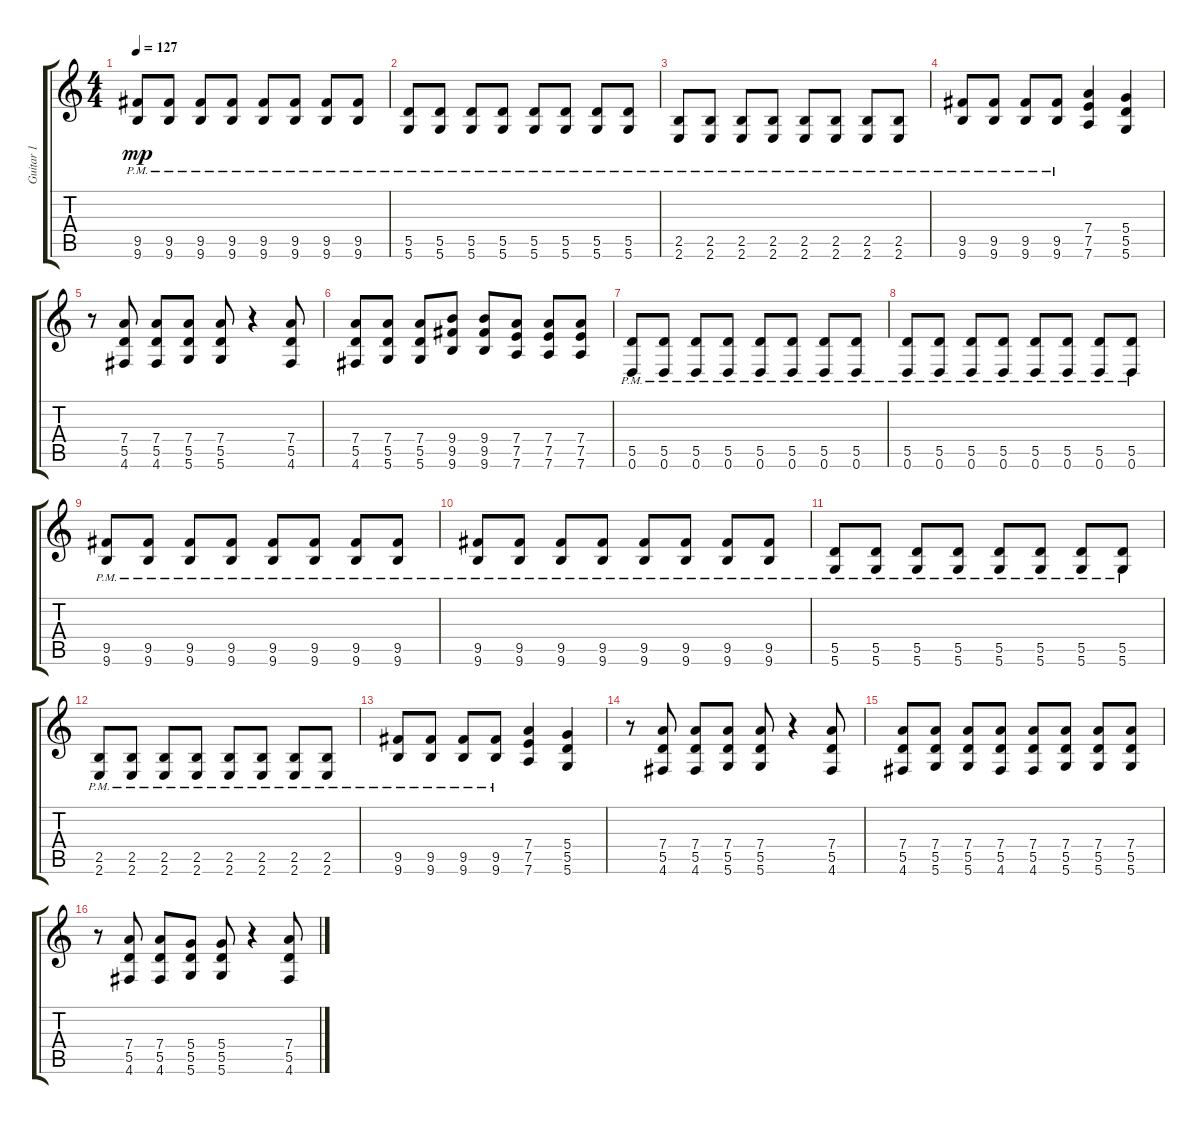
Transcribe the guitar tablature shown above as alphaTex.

\track ("Guitar 1" "Guitar 1") {instrument distortionguitar}
\staff {score tabs}
\tuning (E4 B3 G3 D3 A2 D2) {hide}
\ts (4 4)
\tempo 127
\clef g2
\ks c
(9.5{pm} 9.6).8{dy mp} (9.5{pm} 9.6).8 (9.5{pm} 9.6).8 (9.5{pm} 9.6).8 (9.5{pm} 9.6).8 (9.5{pm} 9.6).8 (9.5{pm} 9.6).8 (9.5{pm} 9.6).8 |
(5.5{pm} 5.6).8 (5.5{pm} 5.6).8 (5.5{pm} 5.6).8 (5.5{pm} 5.6).8 (5.5{pm} 5.6).8 (5.5{pm} 5.6).8 (5.5{pm} 5.6).8 (5.5{pm} 5.6).8 |
(2.5{pm} 2.6).8 (2.5{pm} 2.6).8 (2.5{pm} 2.6).8 (2.5{pm} 2.6).8 (2.5{pm} 2.6).8 (2.5{pm} 2.6).8 (2.5{pm} 2.6).8 (2.5{pm} 2.6).8 |
(9.5{pm} 9.6).8 (9.5{pm} 9.6).8 (9.5{pm} 9.6).8 (9.5{pm} 9.6).8 (7.4 7.5 7.6).4 (5.4 5.5 5.6).4 |
r.8 (7.4 5.5 4.6).8 (7.4 5.5 4.6).8 (7.4 5.5 5.6).8 (7.4 5.5 5.6).8 r.4 (7.4 5.5 4.6).8 |
(7.4 5.5 4.6).8 (7.4 5.5 5.6).8 (7.4 5.5 5.6).8 (9.4 9.5 9.6).8 (9.4 9.5 9.6).8 (7.4 7.5 7.6).8 (7.4 7.5 7.6).8 (7.4 7.5 7.6).8 |
(5.5{pm} 0.6).8 (5.5{pm} 0.6).8 (5.5{pm} 0.6).8 (5.5{pm} 0.6).8 (5.5{pm} 0.6).8 (5.5{pm} 0.6).8 (5.5{pm} 0.6).8 (5.5{pm} 0.6).8 |
(5.5{pm} 0.6).8 (5.5{pm} 0.6).8 (5.5{pm} 0.6).8 (5.5{pm} 0.6).8 (5.5{pm} 0.6).8 (5.5{pm} 0.6).8 (5.5{pm} 0.6).8 (5.5{pm} 0.6).8 |
(9.5{pm} 9.6).8 (9.5{pm} 9.6).8 (9.5{pm} 9.6).8 (9.5{pm} 9.6).8 (9.5{pm} 9.6).8 (9.5{pm} 9.6).8 (9.5{pm} 9.6).8 (9.5{pm} 9.6).8 |
(9.5{pm} 9.6).8 (9.5{pm} 9.6).8 (9.5{pm} 9.6).8 (9.5{pm} 9.6).8 (9.5{pm} 9.6).8 (9.5{pm} 9.6).8 (9.5{pm} 9.6).8 (9.5{pm} 9.6).8 |
(5.5{pm} 5.6).8 (5.5{pm} 5.6).8 (5.5{pm} 5.6).8 (5.5{pm} 5.6).8 (5.5{pm} 5.6).8 (5.5{pm} 5.6).8 (5.5{pm} 5.6).8 (5.5{pm} 5.6).8 |
(2.5{pm} 2.6).8 (2.5{pm} 2.6).8 (2.5{pm} 2.6).8 (2.5{pm} 2.6).8 (2.5{pm} 2.6).8 (2.5{pm} 2.6).8 (2.5{pm} 2.6).8 (2.5{pm} 2.6).8 |
(9.5{pm} 9.6).8 (9.5{pm} 9.6).8 (9.5{pm} 9.6).8 (9.5{pm} 9.6).8 (7.4 7.5 7.6).4 (5.4 5.5 5.6).4 |
r.8 (7.4 5.5 4.6).8 (7.4 5.5 4.6).8 (7.4 5.5 5.6).8 (7.4 5.5 5.6).8 r.4 (7.4 5.5 4.6).8 |
(7.4 5.5 4.6).8 (7.4 5.5 5.6).8 (7.4 5.5 5.6).8 (7.4 5.5 4.6).8 (7.4 5.5 4.6).8 (7.4 5.5 5.6).8 (7.4 5.5 5.6).8 (7.4 5.5 5.6).8 |
r.8 (7.4 5.5 4.6).8 (7.4 5.5 4.6).8 (5.4 5.5 5.6).8 (5.4 5.5 5.6).8 r.4 (7.4 5.5 4.6).8
